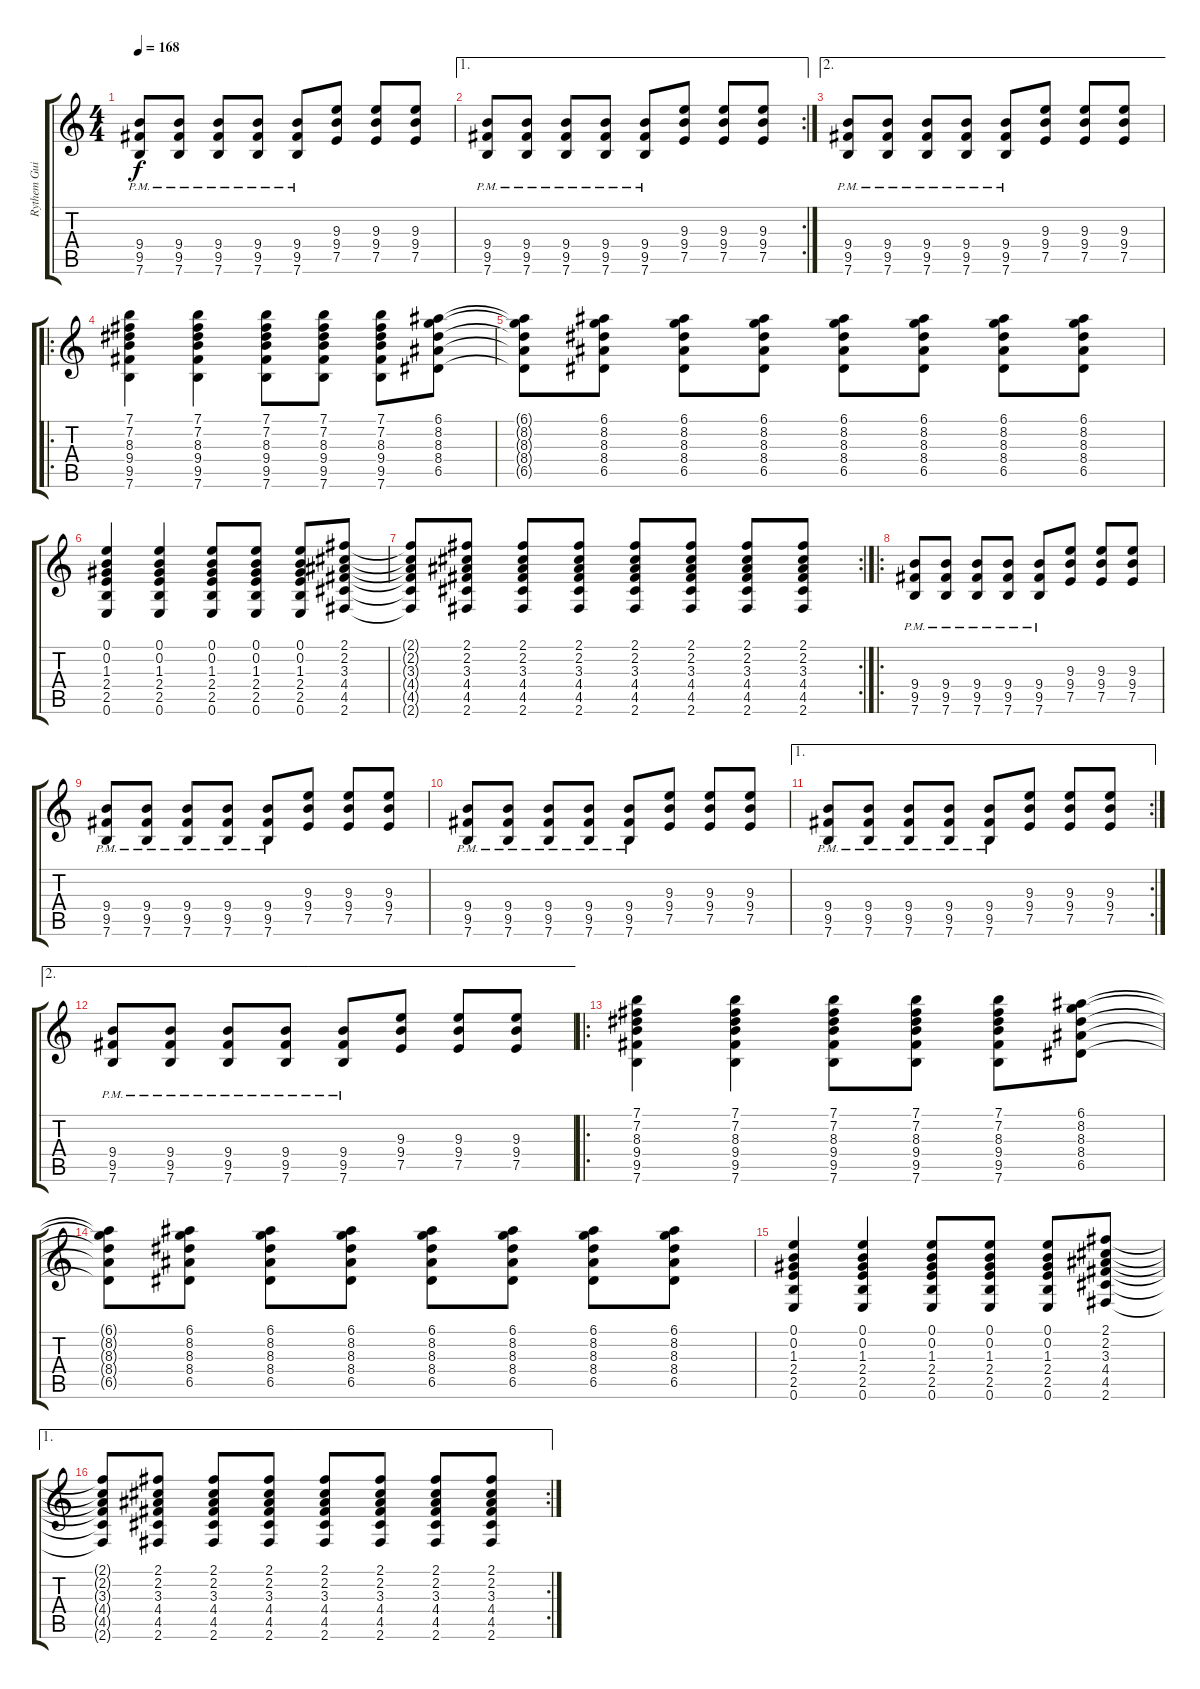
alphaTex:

\track ("Rythem Guitar" "Rythem Gui") {instrument distortionguitar}
\staff {score tabs}
\tuning (E4 B3 G3 D3 A2 E2) {hide}
\ts (4 4)
\tempo 168
\clef g2
\ks c
(9.4{pm} 9.5{pm} 7.6{pm}).8{dy f} (9.4{pm} 9.5{pm} 7.6{pm}).8 (9.4{pm} 9.5{pm} 7.6{pm}).8 (9.4{pm} 9.5{pm} 7.6{pm}).8 (9.4{pm} 9.5{pm} 7.6{pm}).8 (9.3 9.4 7.5).8 (9.3 9.4 7.5).8 (9.3 9.4 7.5).8 |
\ae 1
\rc 2
(9.4{pm} 9.5{pm} 7.6{pm}).8 (9.4{pm} 9.5{pm} 7.6{pm}).8 (9.4{pm} 9.5{pm} 7.6{pm}).8 (9.4{pm} 9.5{pm} 7.6{pm}).8 (9.4{pm} 9.5{pm} 7.6{pm}).8 (9.3 9.4 7.5).8 (9.3 9.4 7.5).8 (9.3 9.4 7.5).8 |
\ae 2
(9.4{pm} 9.5{pm} 7.6{pm}).8 (9.4{pm} 9.5{pm} 7.6{pm}).8 (9.4{pm} 9.5{pm} 7.6{pm}).8 (9.4{pm} 9.5{pm} 7.6{pm}).8 (9.4{pm} 9.5{pm} 7.6{pm}).8 (9.3 9.4 7.5).8 (9.3 9.4 7.5).8 (9.3 9.4 7.5).8 |
\ro
(7.1 7.2 8.3 9.4 9.5 7.6).4 (7.1 7.2 8.3 9.4 9.5 7.6).4 (7.1 7.2 8.3 9.4 9.5 7.6).8 (7.1 7.2 8.3 9.4 9.5 7.6).8 (7.1 7.2 8.3 9.4 9.5 7.6).8 (6.1 8.2 8.3 8.4 6.5).8 |
(6.1{t} 8.2{t} 8.3{t} 8.4{t} 6.5{t}).8 (6.1 8.2 8.3 8.4 6.5).8 (6.1 8.2 8.3 8.4 6.5).8 (6.1 8.2 8.3 8.4 6.5).8 (6.1 8.2 8.3 8.4 6.5).8 (6.1 8.2 8.3 8.4 6.5).8 (6.1 8.2 8.3 8.4 6.5).8 (6.1 8.2 8.3 8.4 6.5).8 |
(0.1 0.2 1.3 2.4 2.5 0.6).4 (0.1 0.2 1.3 2.4 2.5 0.6).4 (0.1 0.2 1.3 2.4 2.5 0.6).8 (0.1 0.2 1.3 2.4 2.5 0.6).8 (0.1 0.2 1.3 2.4 2.5 0.6).8 (2.1 2.2 3.3 4.4 4.5 2.6).8 |
\rc 2
(2.1{t} 2.2{t} 3.3{t} 4.4{t} 4.5{t} 2.6{t}).8 (2.1 2.2 3.3 4.4 4.5 2.6).8 (2.1 2.2 3.3 4.4 4.5 2.6).8 (2.1 2.2 3.3 4.4 4.5 2.6).8 (2.1 2.2 3.3 4.4 4.5 2.6).8 (2.1 2.2 3.3 4.4 4.5 2.6).8 (2.1 2.2 3.3 4.4 4.5 2.6).8 (2.1 2.2 3.3 4.4 4.5 2.6).8 |
\ro
(9.4{pm} 9.5{pm} 7.6{pm}).8 (9.4{pm} 9.5{pm} 7.6{pm}).8 (9.4{pm} 9.5{pm} 7.6{pm}).8 (9.4{pm} 9.5{pm} 7.6{pm}).8 (9.4{pm} 9.5{pm} 7.6{pm}).8 (9.3 9.4 7.5).8 (9.3 9.4 7.5).8 (9.3 9.4 7.5).8 |
(9.4{pm} 9.5{pm} 7.6{pm}).8 (9.4{pm} 9.5{pm} 7.6{pm}).8 (9.4{pm} 9.5{pm} 7.6{pm}).8 (9.4{pm} 9.5{pm} 7.6{pm}).8 (9.4{pm} 9.5{pm} 7.6{pm}).8 (9.3 9.4 7.5).8 (9.3 9.4 7.5).8 (9.3 9.4 7.5).8 |
(9.4{pm} 9.5{pm} 7.6{pm}).8 (9.4{pm} 9.5{pm} 7.6{pm}).8 (9.4{pm} 9.5{pm} 7.6{pm}).8 (9.4{pm} 9.5{pm} 7.6{pm}).8 (9.4{pm} 9.5{pm} 7.6{pm}).8 (9.3 9.4 7.5).8 (9.3 9.4 7.5).8 (9.3 9.4 7.5).8 |
\ae 1
\rc 2
(9.4{pm} 9.5{pm} 7.6{pm}).8 (9.4{pm} 9.5{pm} 7.6{pm}).8 (9.4{pm} 9.5{pm} 7.6{pm}).8 (9.4{pm} 9.5{pm} 7.6{pm}).8 (9.4{pm} 9.5{pm} 7.6{pm}).8 (9.3 9.4 7.5).8 (9.3 9.4 7.5).8 (9.3 9.4 7.5).8 |
\ae 2
(9.4{pm} 9.5{pm} 7.6{pm}).8 (9.4{pm} 9.5{pm} 7.6{pm}).8 (9.4{pm} 9.5{pm} 7.6{pm}).8 (9.4{pm} 9.5{pm} 7.6{pm}).8 (9.4{pm} 9.5{pm} 7.6{pm}).8 (9.3 9.4 7.5).8 (9.3 9.4 7.5).8 (9.3 9.4 7.5).8 |
\ro
(7.1 7.2 8.3 9.4 9.5 7.6).4 (7.1 7.2 8.3 9.4 9.5 7.6).4 (7.1 7.2 8.3 9.4 9.5 7.6).8 (7.1 7.2 8.3 9.4 9.5 7.6).8 (7.1 7.2 8.3 9.4 9.5 7.6).8 (6.1 8.2 8.3 8.4 6.5).8 |
(6.1{t} 8.2{t} 8.3{t} 8.4{t} 6.5{t}).8 (6.1 8.2 8.3 8.4 6.5).8 (6.1 8.2 8.3 8.4 6.5).8 (6.1 8.2 8.3 8.4 6.5).8 (6.1 8.2 8.3 8.4 6.5).8 (6.1 8.2 8.3 8.4 6.5).8 (6.1 8.2 8.3 8.4 6.5).8 (6.1 8.2 8.3 8.4 6.5).8 |
(0.1 0.2 1.3 2.4 2.5 0.6).4 (0.1 0.2 1.3 2.4 2.5 0.6).4 (0.1 0.2 1.3 2.4 2.5 0.6).8 (0.1 0.2 1.3 2.4 2.5 0.6).8 (0.1 0.2 1.3 2.4 2.5 0.6).8 (2.1 2.2 3.3 4.4 4.5 2.6).8 |
\ae 1
\rc 2
(2.1{t} 2.2{t} 3.3{t} 4.4{t} 4.5{t} 2.6{t}).8 (2.1 2.2 3.3 4.4 4.5 2.6).8 (2.1 2.2 3.3 4.4 4.5 2.6).8 (2.1 2.2 3.3 4.4 4.5 2.6).8 (2.1 2.2 3.3 4.4 4.5 2.6).8 (2.1 2.2 3.3 4.4 4.5 2.6).8 (2.1 2.2 3.3 4.4 4.5 2.6).8 (2.1 2.2 3.3 4.4 4.5 2.6).8
